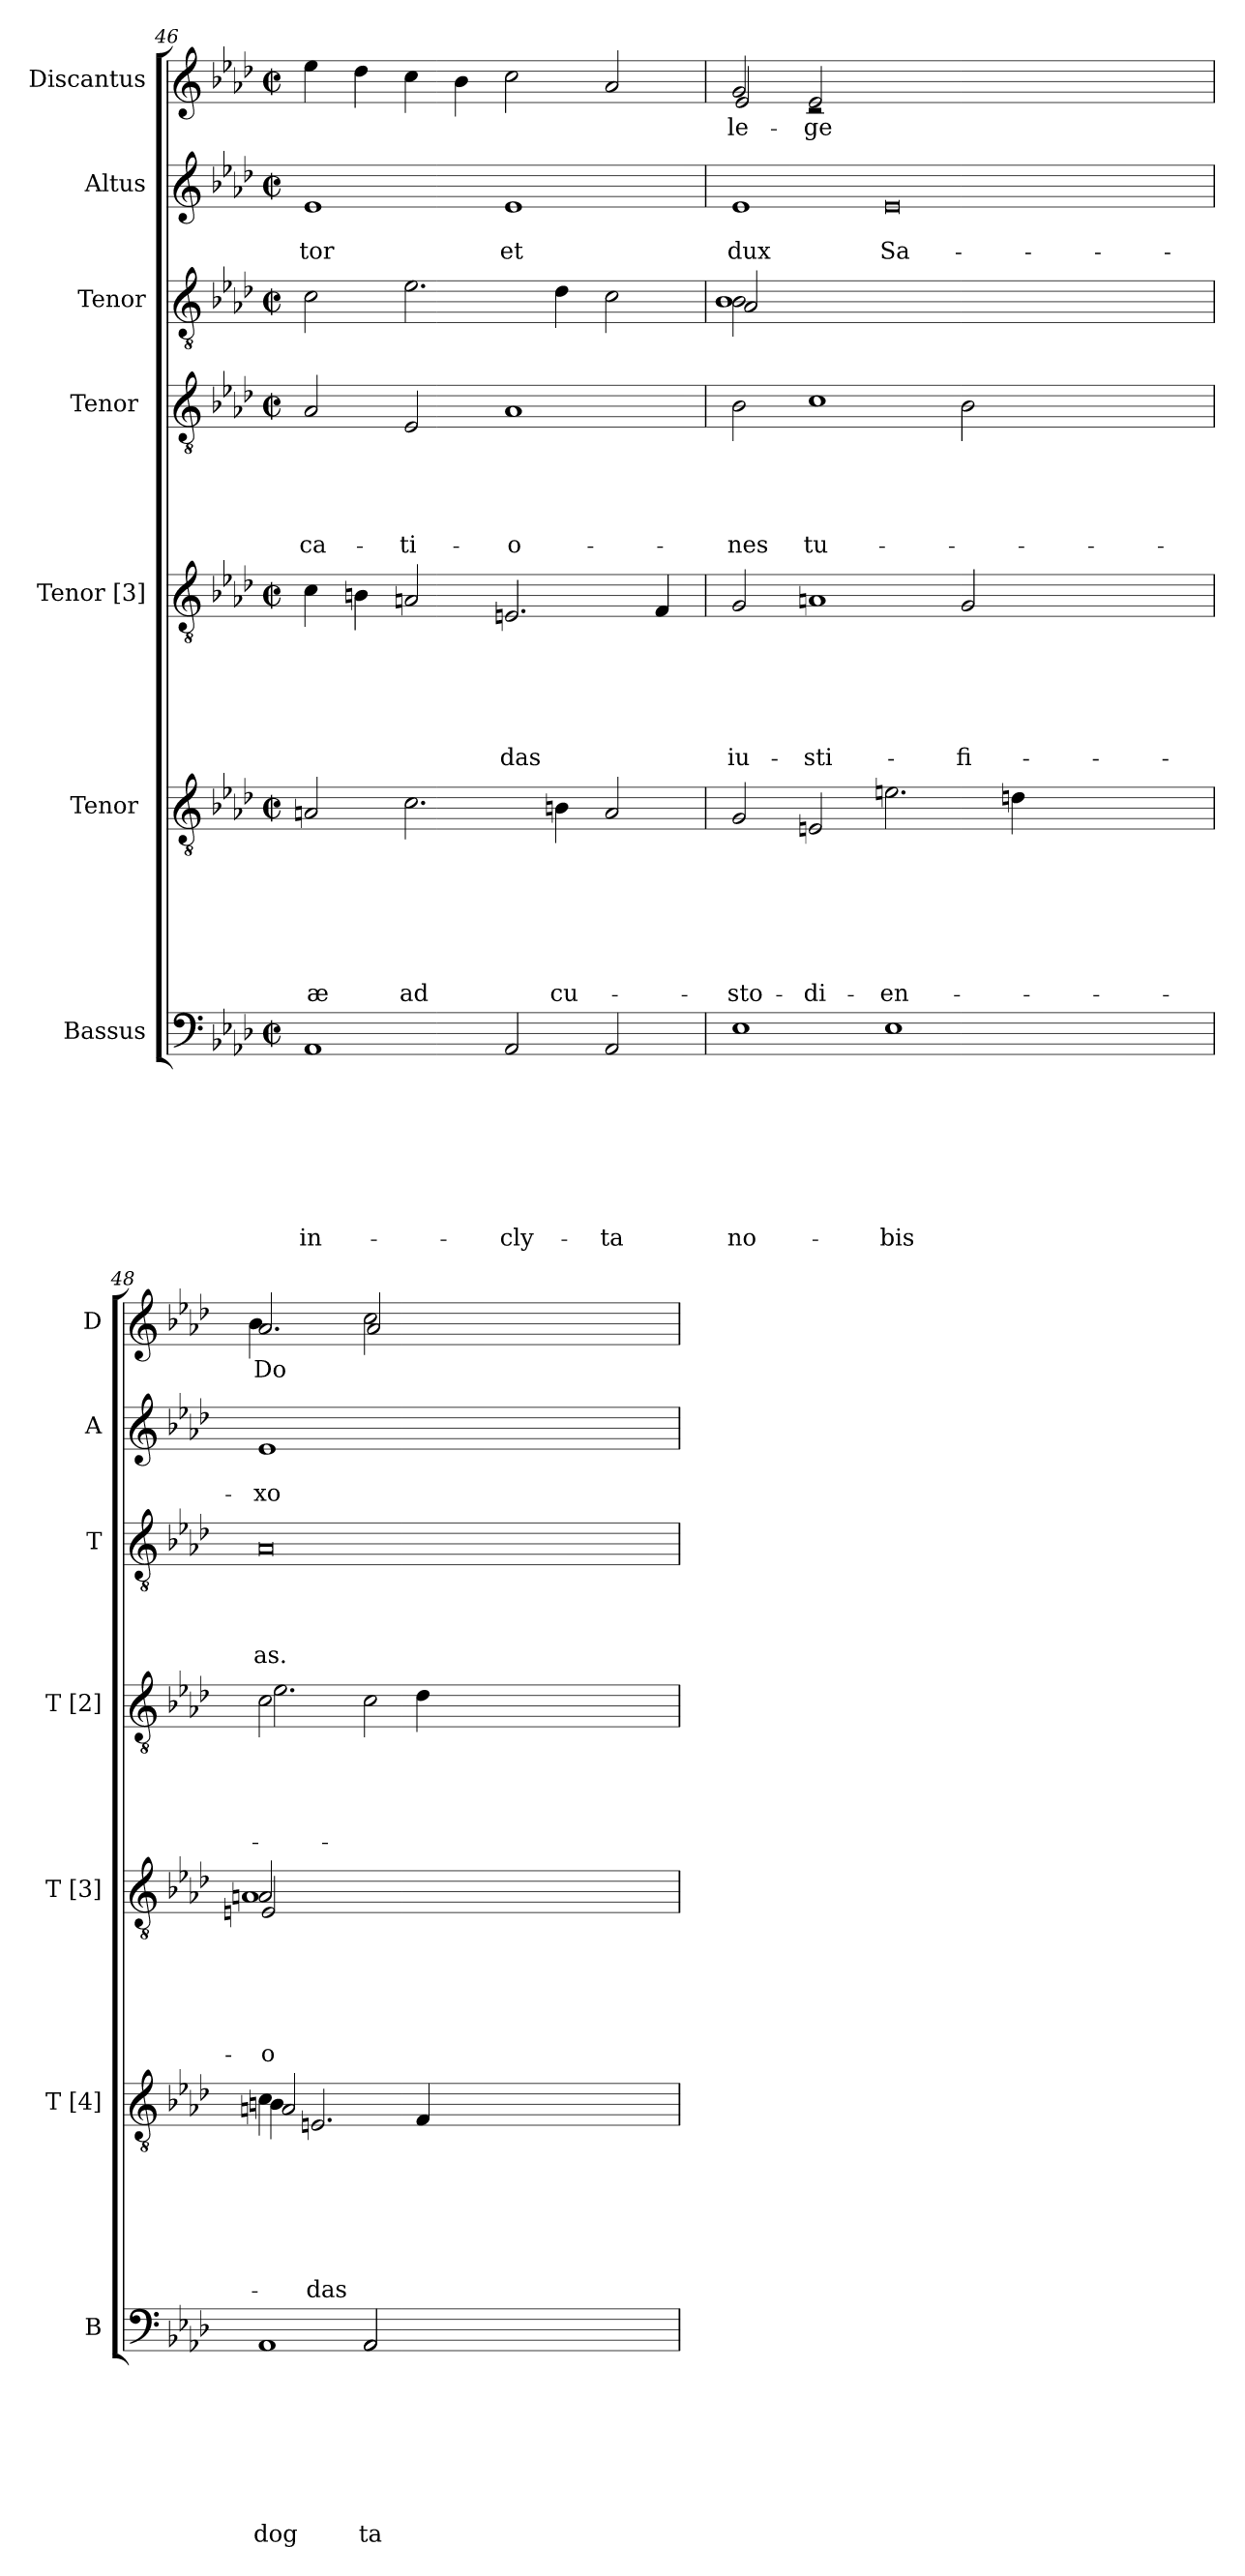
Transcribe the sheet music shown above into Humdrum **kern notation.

**kern	**text	**text	**text	**text	**text	**text	**text	**text	**kern	**text	**text	**text	**text	**text	**text	**text	**kern	**text	**text	**text	**text	**text	**text	**kern	**text	**text	**text	**text	**text	**kern	**text	**text	**text	**text	**kern	**text	**text	**kern	**text
*part7	*part7	*part7	*part7	*part7	*part7	*part7	*part7	*part7	*part6	*part6	*part6	*part6	*part6	*part6	*part6	*part6	*part5	*part5	*part5	*part5	*part5	*part5	*part5	*part4	*part4	*part4	*part4	*part4	*part4	*part3	*part3	*part3	*part3	*part3	*part2	*part2	*part2	*part1	*part1
*staff7	*staff7	*staff7	*staff7	*staff7	*staff7	*staff7	*staff7	*staff7	*staff6	*staff6	*staff6	*staff6	*staff6	*staff6	*staff6	*staff6	*staff5	*staff5	*staff5	*staff5	*staff5	*staff5	*staff5	*staff4	*staff4	*staff4	*staff4	*staff4	*staff4	*staff3	*staff3	*staff3	*staff3	*staff3	*staff2	*staff2	*staff2	*staff1	*staff1
*I"Bassus	*	*	*	*	*	*	*	*	*I"Tenor [4]	*	*	*	*	*	*	*	*I"Tenor [3]	*	*	*	*	*	*	*I"Tenor [2]	*	*	*	*	*	*I"Tenor	*	*	*	*	*I"Altus	*	*	*I"Discantus	*
*I'B	*	*	*	*	*	*	*	*	*I'T [4]	*	*	*	*	*	*	*	*I'T [3]	*	*	*	*	*	*	*I'T [2]	*	*	*	*	*	*I'T	*	*	*	*	*I'A	*	*	*I'D	*
*clefF4	*	*	*	*	*	*	*	*	*clefGv2	*	*	*	*	*	*	*	*clefGv2	*	*	*	*	*	*	*clefGv2	*	*	*	*	*	*clefGv2	*	*	*	*	*clefG2	*	*	*clefG2	*
*k[b-e-a-d-]	*	*	*	*	*	*	*	*	*k[b-e-a-d-]	*	*	*	*	*	*	*	*k[b-e-a-d-]	*	*	*	*	*	*	*k[b-e-a-d-]	*	*	*	*	*	*k[b-e-a-d-]	*	*	*	*	*k[b-e-a-d-]	*	*	*k[b-e-a-d-]	*
*A-:	*	*	*	*	*	*	*	*	*A-:	*	*	*	*	*	*	*	*A-:	*	*	*	*	*	*	*A-:	*	*	*	*	*	*A-:	*	*	*	*	*A-:	*	*	*A-:	*
*M2/2	*	*	*	*	*	*	*	*	*M2/2	*	*	*	*	*	*	*	*M2/2	*	*	*	*	*	*	*M2/2	*	*	*	*	*	*M2/2	*	*	*	*	*M2/2	*	*	*M2/2	*
*met(c|)	*	*	*	*	*	*	*	*	*met(c|)	*	*	*	*	*	*	*	*met(c|)	*	*	*	*	*	*	*met(c|)	*	*	*	*	*	*met(c|)	*	*	*	*	*met(c|)	*	*	*met(c|)	*
=46	=46	=46	=46	=46	=46	=46	=46	=46	=46	=46	=46	=46	=46	=46	=46	=46	=46	=46	=46	=46	=46	=46	=46	=46	=46	=46	=46	=46	=46	=46	=46	=46	=46	=46	=46	=46	=46	=46	=46
!	!	!	!	!	!	!	!	!LO:LY:b	!	!	!	!	!	!	!	!LO:LY:b	!	!	!	!	!	!	!	!	!	!	!	!	!LO:LY:b	!	!	!	!	!	!	!	!LO:LY:b	!	!
1AA-	.	.	.	.	.	.	.	in-	2A/	.	.	.	.	.	.	-æ	4c\	.	.	.	.	.	.	2A-/	.	.	.	.	-ca-	2c\	.	.	.	.	1e-	.	-tor	4ee-\	.
.	.	.	.	.	.	.	.	.	.	.	.	.	.	.	.	.	4B\	.	.	.	.	.	.	.	.	.	.	.	.	.	.	.	.	.	.	.	.	4dd-\	.
!	!	!	!	!	!	!	!	!	!	!	!	!	!	!	!	!LO:LY:b	!	!	!	!	!	!	!	!	!	!	!	!	!LO:LY:b	!	!	!	!	!	!	!	!	!	!
.	.	.	.	.	.	.	.	.	2.c\	.	.	.	.	.	.	ad	2A/	.	.	.	.	.	.	2E-/	.	.	.	.	-ti-	2.e-\	.	.	.	.	.	.	.	4cc\	.
.	.	.	.	.	.	.	.	.	.	.	.	.	.	.	.	.	.	.	.	.	.	.	.	.	.	.	.	.	.	.	.	.	.	.	.	.	.	4b-\	.
!	!	!	!	!	!	!	!	!LO:LY:b	!	!	!	!	!	!	!	!	!	!	!	!	!	!	!LO:LY:b	!	!	!	!	!	!LO:LY:b:rj	!	!	!	!	!	!	!	!LO:LY:b	!	!
2AA-/	.	.	.	.	.	.	.	-cly-	.	.	.	.	.	.	.	.	2.E/	.	.	.	.	.	-das	1A-	.	.	.	.	-o-	.	.	.	.	.	1e-	.	et	2cc\	.
!	!	!	!	!	!	!	!	!	!	!	!	!	!	!	!	!LO:LY:b	!	!	!	!	!	!	!	!	!	!	!	!	!	!	!	!	!	!	!	!	!	!	!
.	.	.	.	.	.	.	.	.	4B\	.	.	.	.	.	.	cu-	.	.	.	.	.	.	.	.	.	.	.	.	.	4d-\	.	.	.	.	.	.	.	.	.
!	!	!	!	!	!	!	!	!LO:LY:b	!	!	!	!	!	!	!	!	!	!	!	!	!	!	!	!	!	!	!	!	!	!	!	!	!	!	!	!	!	!	!
2AA-/	.	.	.	.	.	.	.	-ta	2A/	.	.	.	.	.	.	.	.	.	.	.	.	.	.	.	.	.	.	.	.	2c\	.	.	.	.	.	.	.	2a-/	.
.	.	.	.	.	.	.	.	.	.	.	.	.	.	.	.	.	4F/	.	.	.	.	.	.	.	.	.	.	.	.	.	.	.	.	.	.	.	.	.	.
=47	=47	=47	=47	=47	=47	=47	=47	=47	=47	=47	=47	=47	=47	=47	=47	=47	=47	=47	=47	=47	=47	=47	=47	=47	=47	=47	=47	=47	=47	=47	=47	=47	=47	=47	=47	=47	=47	=47	=47
!	!	!	!	!	!	!	!	!LO:LY:b	!	!	!	!	!	!	!	!LO:LY:b	!	!	!	!	!	!	!LO:LY:b	!	!	!	!	!	!LO:LY:b	!	!	!	!	!	!	!	!LO:LY:b	!	!LO:LY:b
*	*	*	*	*	*	*	*	*	*	*	*	*	*	*	*	*	*	*	*	*	*	*	*	*	*	*	*	*	*	*^	*	*	*	*	*	*	*	*^	*
*	*	*	*	*	*	*	*	*	*	*	*	*	*	*	*	*	*	*	*	*	*	*	*	*	*	*	*	*	*	*	*^	*	*	*	*	*	*	*	*	*	*
1E-	.	.	.	.	.	.	.	no-	2G/	.	.	.	.	.	.	-sto-	2G/	.	.	.	.	.	iu-	2B-\	.	.	.	.	-nes	2B-\	2A-/	1B-	.	.	.	.	1e-	.	dux	2g/	2e-/	le-
!	!	!	!	!	!	!	!	!	!	!	!	!	!	!	!	!LO:LY:b	!	!	!	!	!	!	!LO:LY:b	!	!	!	!	!	!LO:LY:b	!	!	!	!	!	!	!	!	!	!	!	!	!LO:LY:b
.	.	.	.	.	.	.	.	.	2E/	.	.	.	.	.	.	-di-	1A	.	.	.	.	.	-sti-	1c	.	.	.	.	tu-	0ryy	0ryy	.	.	.	.	.	.	.	.	2e-/	2rc	ge
!	!	!	!	!	!	!	!	!LO:LY:b	!	!	!	!	!	!	!	!LO:LY:b	!	!	!	!	!	!	!	!	!	!	!	!	!	!	!	!	!	!	!	!	!	!	!LO:LY:b	!	!	!
1E-	.	.	.	.	.	.	.	-bis	2.e\	.	.	.	.	.	.	-en-	.	.	.	.	.	.	.	.	.	.	.	.	.	.	.	0ryy	.	.	.	.	0e-	.	Sa-	0ryy	0ryy	.
!	!	!	!	!	!	!	!	!	!	!	!	!	!	!	!	!	!	!	!	!	!	!	!LO:LY:b	!	!	!	!	!	!	!	!	!	!	!	!	!	!	!	!	!	!	!
.	.	.	.	.	.	.	.	.	.	.	.	.	.	.	.	.	2G/	.	.	.	.	.	-fi-	2B-\	.	.	.	.	.	.	.	.	.	.	.	.	.	.	.	.	.	.
.	.	.	.	.	.	.	.	.	4d\	.	.	.	.	.	.	.	.	.	.	.	.	.	.	.	.	.	.	.	.	.	.	.	.	.	.	.	.	.	.	.	.	.
1ryy	.	.	.	.	.	.	.	.	1ryy	.	.	.	.	.	.	.	1ryy	.	.	.	.	.	.	1ryy	.	.	.	.	.	.	.	.	.	.	.	.	.	.	.	.	.	.
.	.	.	.	.	.	.	.	.	.	.	.	.	.	.	.	.	.	.	.	.	.	.	.	.	.	.	.	.	.	2ryy	2ryy	.	.	.	.	.	.	.	.	.	.	.
*	*	*	*	*	*	*	*	*	*	*	*	*	*	*	*	*	*	*	*	*	*	*	*	*	*	*	*	*	*	*	*v	*v	*	*	*	*	*	*	*	*v	*v	*
=48	=48	=48	=48	=48	=48	=48	=48	=48	=48	=48	=48	=48	=48	=48	=48	=48	=48	=48	=48	=48	=48	=48	=48	=48	=48	=48	=48	=48	=48	=48	=48	=48	=48	=48	=48	=48	=48	=48	=48	=48
!	!	!	!	!	!	!	!	!LO:LY:b	!	!	!	!	!	!	!	!	!	!	!	!	!	!	!LO:LY:b	!	!	!	!	!	!	!	!	!	!	!	!	!	!	!	!	!
*^	*	*	*	*	*	*	*	*	*^	*	*	*	*	*	*	*	*^	*	*	*	*	*	*	*	*	*	*	*	*	*	*	*	*	*	*	*	*	*	*	*
*	*^	*	*	*	*	*	*	*	*	*	*^	*	*	*	*	*	*	*	*	*	*	*	*	*	*	*	*	*	*	*	*	*	*	*	*	*	*	*	*	*	*	*	*
*	*	*	*	*	*	*	*	*	*	*	*	*	*^	*	*	*	*	*	*	*	*	*	*	*	*	*	*	*	*	*	*	*	*	*	*	*	*	*	*	*	*	*	*	*	*
!	!	!	!	!	!	!	!	!	!	!	!	!	!	!	!	!	!	!	!	!	!	!	!	!	!	!	!	!	!LO:LY:b	!	!	!	!	!	!	!	!	!	!	!	!	!	!	!	!	!
*	*	*	*	*	*	*	*	*	*	*	*	*	*	*	*	*	*	*	*	*	*	*	*^	*	*	*	*	*	*	*	*	*	*	*	*	*	*	*	*	*	*	*	*	*	*	*
!	!	!	!	!	!	!	!	!	!	!	!	!	!	!	!	!	!	!	!	!	!	!	!	!	!	!	!	!	!	!LO:LY:b:rj	!	!	!	!	!	!	!	!	!	!	!	!LO:LY:b	!	!	!LO:LY:b	!	!LO:LY:b
*	*	*	*	*	*	*	*	*	*	*	*	*	*	*	*	*	*	*	*	*	*	*	*	*	*	*	*	*	*	*	*^	*	*	*	*	*	*	*	*	*	*	*	*	*	*	*^	*
*	*	*	*	*	*	*	*	*	*	*	*	*	*	*	*	*	*	*	*	*	*	*	*	*	*	*	*	*	*	*	*	*	*	*	*	*	*	*v	*v	*	*	*	*	*	*	*	*	*^	*
1AA-	2ryy	2ryy	.	.	.	.	.	.	.	dog-	4c\	4B\	2A/	2.ryy	.	.	.	.	.	.	.	2A/	2E/	1A	.	.	.	.	.	-o-	2c\	2.e-\	.	.	.	.	.	0A-	.	.	.	-as.	1e-	.	-xo-	2.a-/	4b-\	2ryy	-Do-
!	!	!	!	!	!	!	!	!	!	!	!	!	!	!	!	!	!	!	!	!	!LO:LY:b	!	!	!	!	!	!	!	!	!	!	!	!	!	!	!	!	!	!	!	!	!	!	!	!	!	!	!	!
.	.	.	.	.	.	.	.	.	.	.	2.E/	1ryy	.	.	.	.	.	.	.	.	-das	.	.	.	.	.	.	.	.	.	.	.	.	.	.	.	.	.	.	.	.	.	.	.	.	.	4ryy	.	.
!	!	!	!	!	!	!	!	!	!	!LO:LY:b	!	!	!	!	!	!	!	!	!	!	!	!	!	!	!	!	!	!	!	!	!	!	!	!	!	!	!	!	!	!	!	!	!	!	!	!	!	!	!
!	!	!	!	!	!	!	!	!	!	!LO:LY:b	!	!	!	!	!	!	!	!	!	!	!	!	!	!	!	!	!	!	!	!	!	!	!	!	!	!	!	!	!	!	!	!	!	!	!	!	!	!	!
.	2AA-/	2AA-/	.	.	.	.	.	.	.	-ta	.	.	1ryy	.	.	.	.	.	.	.	.	1ryy	1ryy	.	.	.	.	.	.	.	2c\	.	.	.	.	.	.	.	.	.	.	.	.	.	.	.	2cc\	2a-/	.
.	.	.	.	.	.	.	.	.	.	.	.	.	.	4F/	.	.	.	.	.	.	.	.	.	.	.	.	.	.	.	.	.	4d-\	.	.	.	.	.	.	.	.	.	.	.	.	.	1ryy	.	.	.
1ryy	1ryy	1ryy	.	.	.	.	.	.	.	.	1ryy	.	.	1ryy	.	.	.	.	.	.	.	.	.	1ryy	.	.	.	.	.	.	1ryy	1ryy	.	.	.	.	.	.	.	.	.	.	1ryy	.	.	.	1ryy	1ryy	.
.	.	.	.	.	.	.	.	.	.	.	.	2.ryy	.	.	.	.	.	.	.	.	.	.	.	.	.	.	.	.	.	.	.	.	.	.	.	.	.	.	.	.	.	.	.	.	.	.	.	.	.
.	.	.	.	.	.	.	.	.	.	.	.	.	2ryy	.	.	.	.	.	.	.	.	2ryy	2ryy	.	.	.	.	.	.	.	.	.	.	.	.	.	.	.	.	.	.	.	.	.	.	.	.	.	.
.	.	.	.	.	.	.	.	.	.	.	.	.	.	.	.	.	.	.	.	.	.	.	.	.	.	.	.	.	.	.	.	.	.	.	.	.	.	.	.	.	.	.	.	.	.	4ryy	.	.	.
*v	*v	*v	*	*	*	*	*	*	*	*	*	*	*	*	*	*	*	*	*	*	*	*v	*v	*v	*	*	*	*	*	*	*v	*v	*	*	*	*	*	*	*	*	*	*	*	*	*	*v	*v	*v	*
*	*	*	*	*	*	*	*	*	*v	*v	*v	*v	*	*	*	*	*	*	*	*	*	*	*	*	*	*	*	*	*	*	*	*	*	*	*	*	*	*	*	*	*	*
=	=	=	=	=	=	=	=	=	=	=	=	=	=	=	=	=	=	=	=	=	=	=	=	=	=	=	=	=	=	=	=	=	=	=	=	=	=	=	=
*-	*-	*-	*-	*-	*-	*-	*-	*-	*-	*-	*-	*-	*-	*-	*-	*-	*-	*-	*-	*-	*-	*-	*-	*-	*-	*-	*-	*-	*-	*-	*-	*-	*-	*-	*-	*-	*-	*-	*-
